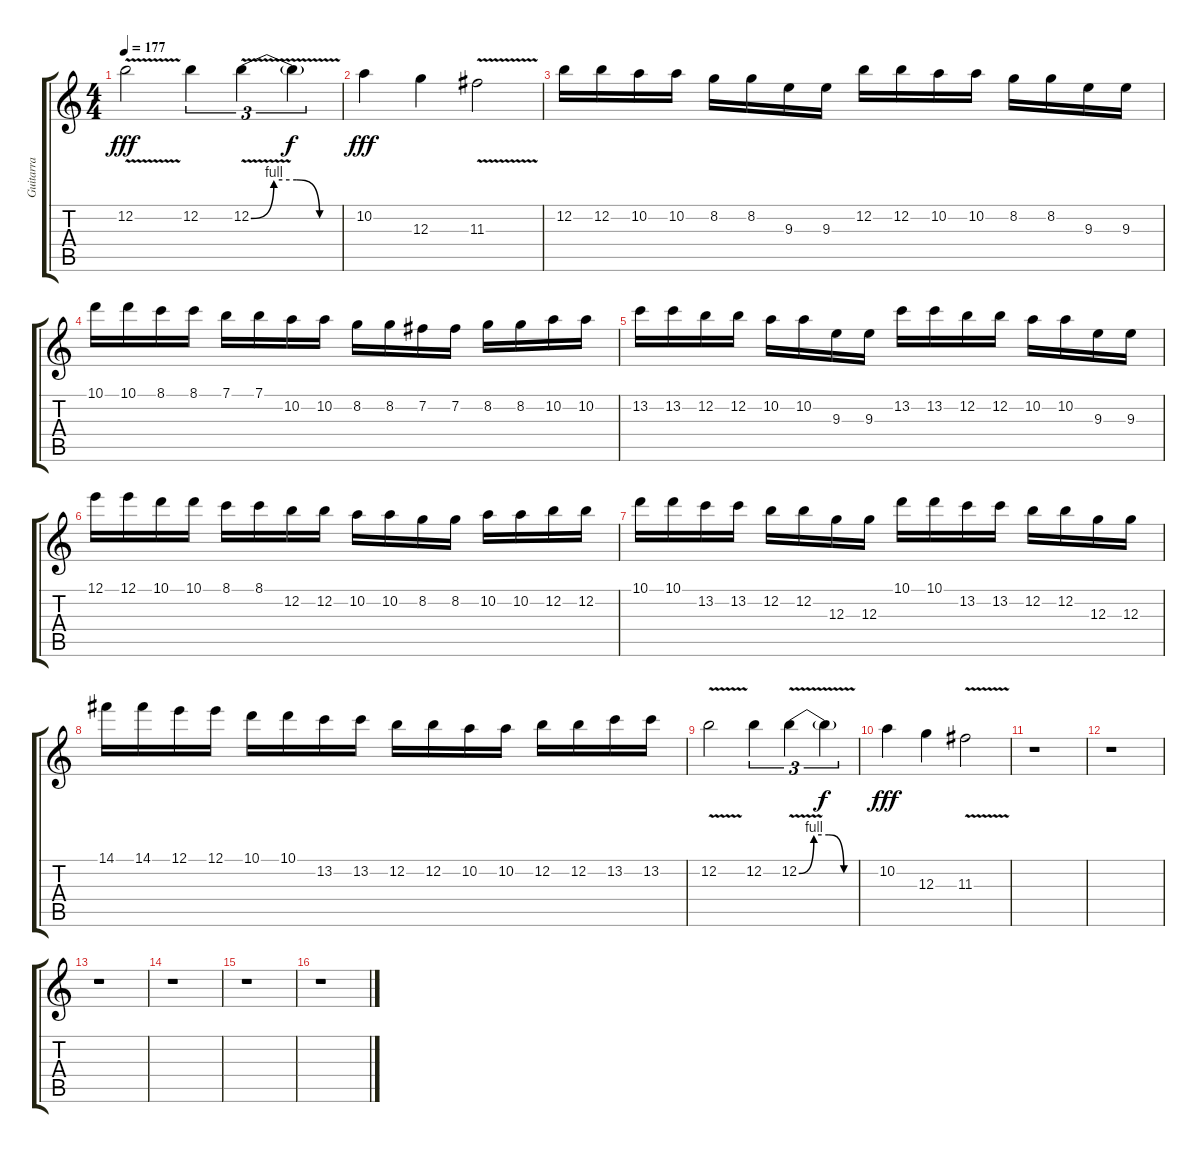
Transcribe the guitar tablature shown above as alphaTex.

\track ("Guitarra" "Guitarra") {instrument distortionguitar}
\staff {score tabs}
\tuning (E4 B3 G3 D3 A2 E2) {hide}
\ts (4 4)
\tempo 177
\clef g2
\ks c
12.2{v}.2{dy fff} 12.2.4{tu (3 2)} 12.2{be (custom 0 0 15 4 30 4 45 0 60 0) v}.4{tu (3 2)} 12.2{t}.4{tu (3 2) dy f} |
10.2.4{dy fff} 12.3.4 11.3{v}.2 |
12.2.16 12.2.16 10.2.16 10.2.16 8.2.16 8.2.16 9.3.16 9.3.16 12.2.16 12.2.16 10.2.16 10.2.16 8.2.16 8.2.16 9.3.16 9.3.16 |
10.1.16 10.1.16 8.1.16 8.1.16 7.1.16 7.1.16 10.2.16 10.2.16 8.2.16 8.2.16 7.2.16 7.2.16 8.2.16 8.2.16 10.2.16 10.2.16 |
13.2.16 13.2.16 12.2.16 12.2.16 10.2.16 10.2.16 9.3.16 9.3.16 13.2.16 13.2.16 12.2.16 12.2.16 10.2.16 10.2.16 9.3.16 9.3.16 |
12.1.16 12.1.16 10.1.16 10.1.16 8.1.16 8.1.16 12.2.16 12.2.16 10.2.16 10.2.16 8.2.16 8.2.16 10.2.16 10.2.16 12.2.16 12.2.16 |
10.1.16 10.1.16 13.2.16 13.2.16 12.2.16 12.2.16 12.3.16 12.3.16 10.1.16 10.1.16 13.2.16 13.2.16 12.2.16 12.2.16 12.3.16 12.3.16 |
14.1.16 14.1.16 12.1.16 12.1.16 10.1.16 10.1.16 13.2.16 13.2.16 12.2.16 12.2.16 10.2.16 10.2.16 12.2.16 12.2.16 13.2.16 13.2.16 |
12.2{v}.2 12.2.4{tu (3 2)} 12.2{be (custom 0 0 15 4 30 4 45 0 60 0) v}.4{tu (3 2)} 12.2{t}.4{tu (3 2) dy f} |
10.2.4{dy fff} 12.3.4 11.3{v}.2 |
r.1 |
r.1 |
r.1 |
r.1 |
r.1 |
r.1
